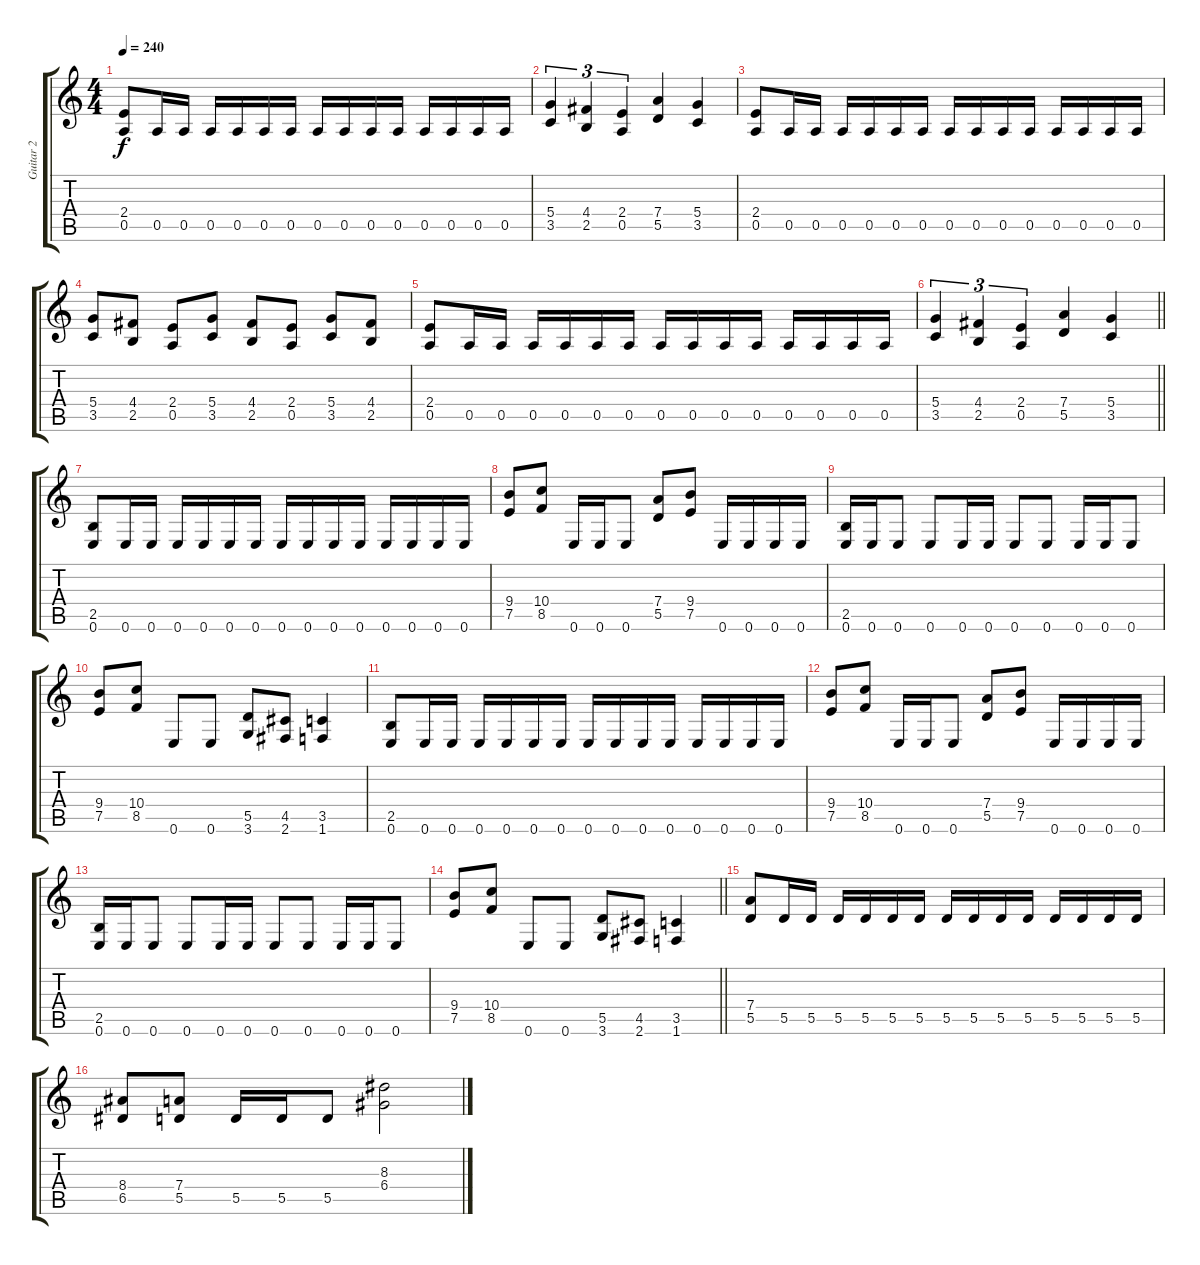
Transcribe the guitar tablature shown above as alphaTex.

\track ("Guitar 2" "Guitar 2") {instrument overdrivenguitar}
\staff {score tabs}
\tuning (E4 B3 G3 D3 A2 E2) {hide}
\ts (4 4)
\tempo 240
\clef g2
\ks c
(2.4 0.5).8{dy f} 0.5.16 0.5.16 0.5.16 0.5.16 0.5.16 0.5.16 0.5.16 0.5.16 0.5.16 0.5.16 0.5.16 0.5.16 0.5.16 0.5.16 |
(5.4 3.5).4{tu (3 2)} (4.4 2.5).4{tu (3 2)} (2.4 0.5).4{tu (3 2)} (7.4 5.5).4 (5.4 3.5).4 |
(2.4 0.5).8 0.5.16 0.5.16 0.5.16 0.5.16 0.5.16 0.5.16 0.5.16 0.5.16 0.5.16 0.5.16 0.5.16 0.5.16 0.5.16 0.5.16 |
(5.4 3.5).8 (4.4 2.5).8 (2.4 0.5).8 (5.4 3.5).8 (4.4 2.5).8 (2.4 0.5).8 (5.4 3.5).8 (4.4 2.5).8 |
(2.4 0.5).8 0.5.16 0.5.16 0.5.16 0.5.16 0.5.16 0.5.16 0.5.16 0.5.16 0.5.16 0.5.16 0.5.16 0.5.16 0.5.16 0.5.16 |
\barLineRight lightlight
(5.4 3.5).4{tu (3 2)} (4.4 2.5).4{tu (3 2)} (2.4 0.5).4{tu (3 2)} (7.4 5.5).4 (5.4 3.5).4 |
(2.5 0.6).8 0.6.16 0.6.16 0.6.16 0.6.16 0.6.16 0.6.16 0.6.16 0.6.16 0.6.16 0.6.16 0.6.16 0.6.16 0.6.16 0.6.16 |
(9.4 7.5).8 (10.4 8.5).8 0.6.16 0.6.16 0.6.8 (7.4 5.5).8 (9.4 7.5).8 0.6.16 0.6.16 0.6.16 0.6.16 |
(2.5 0.6).16 0.6.16 0.6.8 0.6.8 0.6.16 0.6.16 0.6.8 0.6.8 0.6.16 0.6.16 0.6.8 |
(9.4 7.5).8 (10.4 8.5).8 0.6.8 0.6.8 (5.5 3.6).8 (4.5 2.6).8 (3.5 1.6).4 |
(2.5 0.6).8 0.6.16 0.6.16 0.6.16 0.6.16 0.6.16 0.6.16 0.6.16 0.6.16 0.6.16 0.6.16 0.6.16 0.6.16 0.6.16 0.6.16 |
(9.4 7.5).8 (10.4 8.5).8 0.6.16 0.6.16 0.6.8 (7.4 5.5).8 (9.4 7.5).8 0.6.16 0.6.16 0.6.16 0.6.16 |
(2.5 0.6).16 0.6.16 0.6.8 0.6.8 0.6.16 0.6.16 0.6.8 0.6.8 0.6.16 0.6.16 0.6.8 |
\barLineRight lightlight
(9.4 7.5).8 (10.4 8.5).8 0.6.8 0.6.8 (5.5 3.6).8 (4.5 2.6).8 (3.5 1.6).4 |
(7.4 5.5).8 5.5.16 5.5.16 5.5.16 5.5.16 5.5.16 5.5.16 5.5.16 5.5.16 5.5.16 5.5.16 5.5.16 5.5.16 5.5.16 5.5.16 |
(8.4 6.5).8 (7.4 5.5).8 5.5.16 5.5.16 5.5.8 (8.3 6.4).2
